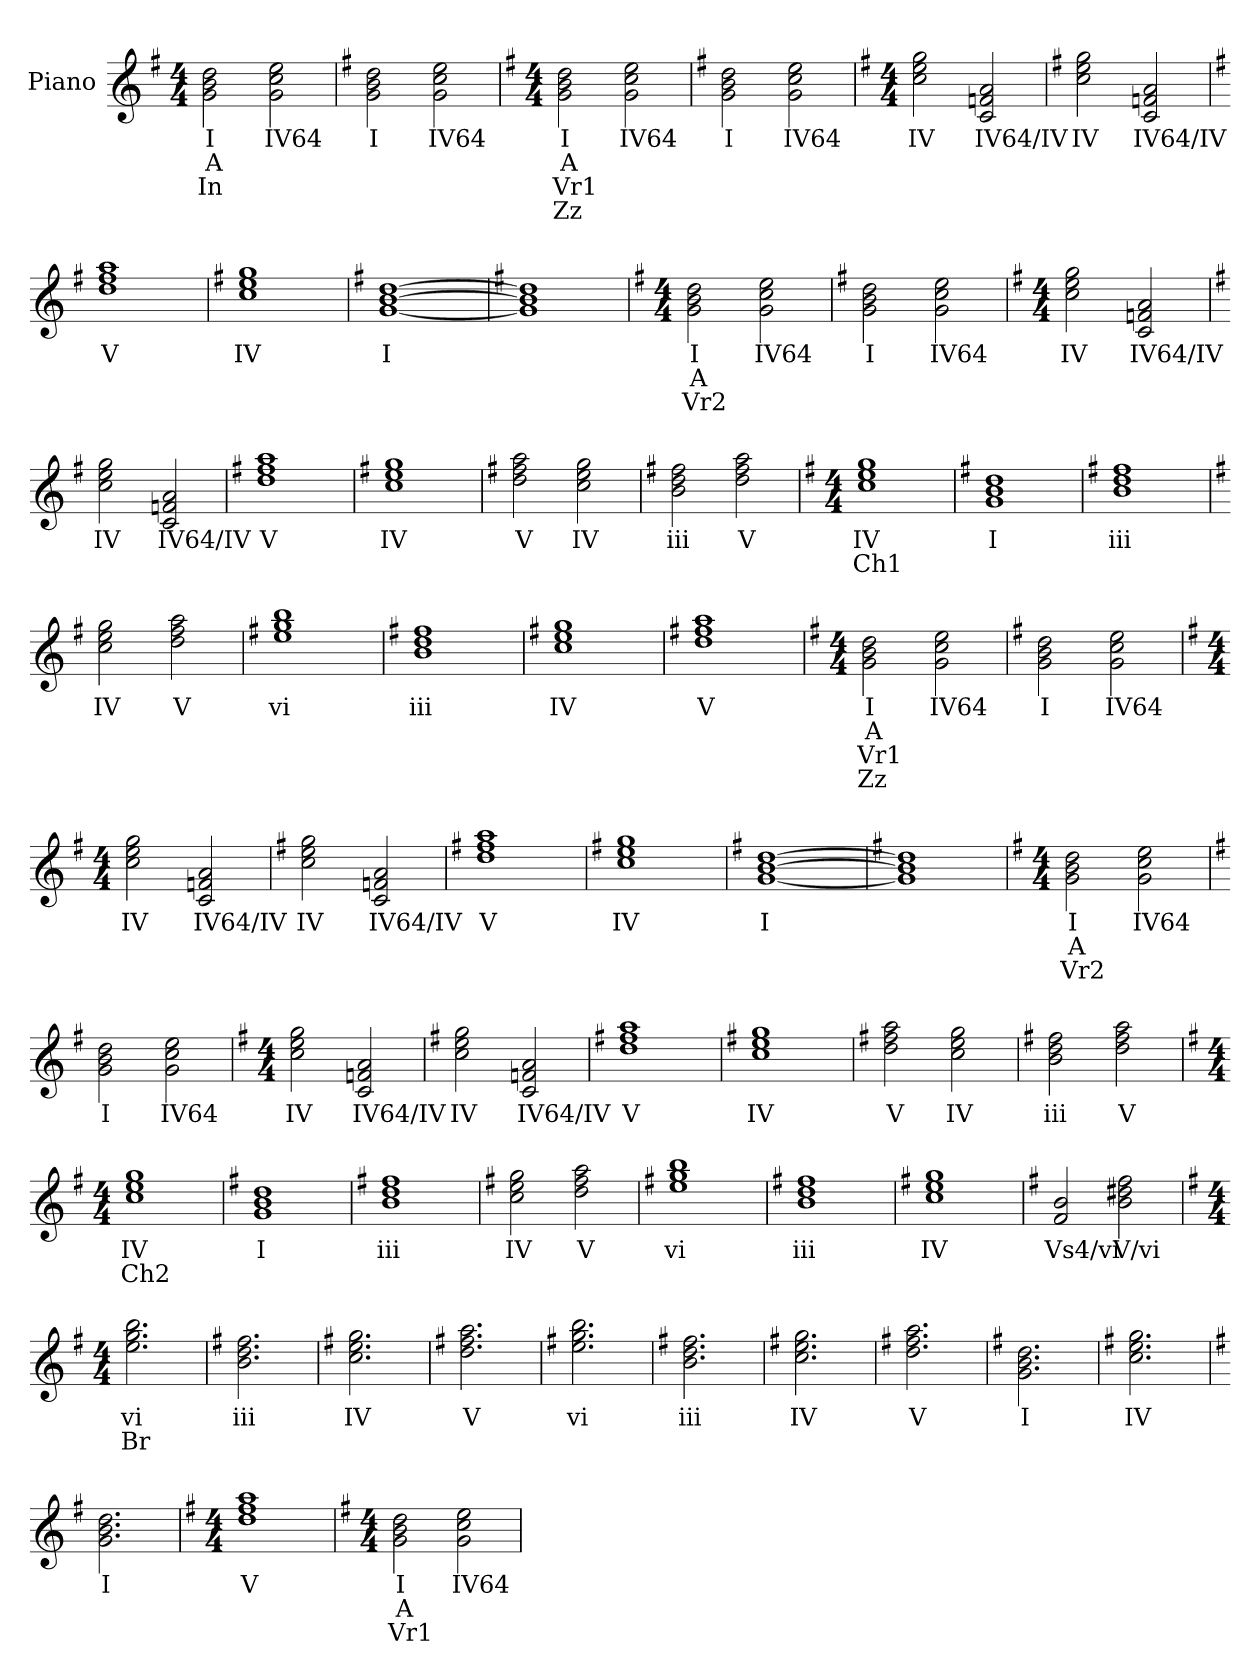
**kern	**text	**text	**text	**text
*part1	*part1	*part1	*part1	*part1
*staff1	*staff1	*staff1	*staff1	*staff1
*I"Piano	*	*	*	*
*I'Pno	*	*	*	*
*k[f#]	*	*	*	*
*G:	*	*	*	*
*M4/4	*	*	*	*
=	=	=	=	=
2g 2b 2dd	I	A	In	.
2g 2cc 2ee	IV64	.	.	.
=	=	=	=	=
*k[f#]	*	*	*	*
*G:	*	*	*	*
2g 2b 2dd	I	.	.	.
2g 2cc 2ee	IV64	.	.	.
=	=	=	=	=
*k[f#]	*	*	*	*
*G:	*	*	*	*
*M4/4	*	*	*	*
2g 2b 2dd	I	A	Vr1	Zz
2g 2cc 2ee	IV64	.	.	.
=	=	=	=	=
*k[f#]	*	*	*	*
*G:	*	*	*	*
2g 2b 2dd	I	.	.	.
2g 2cc 2ee	IV64	.	.	.
=	=	=	=	=
*k[f#]	*	*	*	*
*G:	*	*	*	*
*M4/4	*	*	*	*
2cc 2ee 2gg	IV	.	.	.
2c 2fn 2a	IV64/IV	.	.	.
=	=	=	=	=
*k[f#]	*	*	*	*
*G:	*	*	*	*
2cc 2ee 2gg	IV	.	.	.
2c 2fn 2a	IV64/IV	.	.	.
=	=	=	=	=
*k[f#]	*	*	*	*
*G:	*	*	*	*
1dd 1ff# 1aa	V	.	.	.
=	=	=	=	=
*k[f#]	*	*	*	*
*G:	*	*	*	*
1cc 1ee 1gg	IV	.	.	.
=	=	=	=	=
*k[f#]	*	*	*	*
*G:	*	*	*	*
[1g [1b [1dd	I	.	.	.
=	=	=	=	=
*k[f#]	*	*	*	*
*G:	*	*	*	*
1g] 1b] 1dd]	.	.	.	.
=	=	=	=	=
*k[f#]	*	*	*	*
*G:	*	*	*	*
*M4/4	*	*	*	*
2g 2b 2dd	I	A	Vr2	.
2g 2cc 2ee	IV64	.	.	.
=	=	=	=	=
*k[f#]	*	*	*	*
*G:	*	*	*	*
2g 2b 2dd	I	.	.	.
2g 2cc 2ee	IV64	.	.	.
=	=	=	=	=
*k[f#]	*	*	*	*
*G:	*	*	*	*
*M4/4	*	*	*	*
2cc 2ee 2gg	IV	.	.	.
2c 2fn 2a	IV64/IV	.	.	.
=	=	=	=	=
*k[f#]	*	*	*	*
*G:	*	*	*	*
2cc 2ee 2gg	IV	.	.	.
2c 2fn 2a	IV64/IV	.	.	.
=	=	=	=	=
*k[f#]	*	*	*	*
*G:	*	*	*	*
1dd 1ff# 1aa	V	.	.	.
=	=	=	=	=
*k[f#]	*	*	*	*
*G:	*	*	*	*
1cc 1ee 1gg	IV	.	.	.
=	=	=	=	=
*k[f#]	*	*	*	*
*G:	*	*	*	*
2dd 2ff# 2aa	V	.	.	.
2cc 2ee 2gg	IV	.	.	.
=	=	=	=	=
*k[f#]	*	*	*	*
*G:	*	*	*	*
2b 2dd 2ff#	iii	.	.	.
2dd 2ff# 2aa	V	.	.	.
=	=	=	=	=
*k[f#]	*	*	*	*
*G:	*	*	*	*
*M4/4	*	*	*	*
1cc 1ee 1gg	IV	Ch1	.	.
=	=	=	=	=
*k[f#]	*	*	*	*
*G:	*	*	*	*
1g 1b 1dd	I	.	.	.
=	=	=	=	=
*k[f#]	*	*	*	*
*G:	*	*	*	*
1b 1dd 1ff#	iii	.	.	.
=	=	=	=	=
*k[f#]	*	*	*	*
*G:	*	*	*	*
2cc 2ee 2gg	IV	.	.	.
2dd 2ff# 2aa	V	.	.	.
=	=	=	=	=
*k[f#]	*	*	*	*
*G:	*	*	*	*
1ee 1gg 1bb	vi	.	.	.
=	=	=	=	=
*k[f#]	*	*	*	*
*G:	*	*	*	*
1b 1dd 1ff#	iii	.	.	.
=	=	=	=	=
*k[f#]	*	*	*	*
*G:	*	*	*	*
1cc 1ee 1gg	IV	.	.	.
=	=	=	=	=
*k[f#]	*	*	*	*
*G:	*	*	*	*
1dd 1ff# 1aa	V	.	.	.
=	=	=	=	=
*k[f#]	*	*	*	*
*G:	*	*	*	*
*M4/4	*	*	*	*
2g 2b 2dd	I	A	Vr1	Zz
2g 2cc 2ee	IV64	.	.	.
=	=	=	=	=
*k[f#]	*	*	*	*
*G:	*	*	*	*
2g 2b 2dd	I	.	.	.
2g 2cc 2ee	IV64	.	.	.
=	=	=	=	=
*k[f#]	*	*	*	*
*G:	*	*	*	*
*M4/4	*	*	*	*
2cc 2ee 2gg	IV	.	.	.
2c 2fn 2a	IV64/IV	.	.	.
=	=	=	=	=
*k[f#]	*	*	*	*
*G:	*	*	*	*
2cc 2ee 2gg	IV	.	.	.
2c 2fn 2a	IV64/IV	.	.	.
=	=	=	=	=
*k[f#]	*	*	*	*
*G:	*	*	*	*
1dd 1ff# 1aa	V	.	.	.
=	=	=	=	=
*k[f#]	*	*	*	*
*G:	*	*	*	*
1cc 1ee 1gg	IV	.	.	.
=	=	=	=	=
*k[f#]	*	*	*	*
*G:	*	*	*	*
[1g [1b [1dd	I	.	.	.
=	=	=	=	=
*k[f#]	*	*	*	*
*G:	*	*	*	*
1g] 1b] 1dd]	.	.	.	.
=	=	=	=	=
*k[f#]	*	*	*	*
*G:	*	*	*	*
*M4/4	*	*	*	*
2g 2b 2dd	I	A	Vr2	.
2g 2cc 2ee	IV64	.	.	.
=	=	=	=	=
*k[f#]	*	*	*	*
*G:	*	*	*	*
2g 2b 2dd	I	.	.	.
2g 2cc 2ee	IV64	.	.	.
=	=	=	=	=
*k[f#]	*	*	*	*
*G:	*	*	*	*
*M4/4	*	*	*	*
2cc 2ee 2gg	IV	.	.	.
2c 2fn 2a	IV64/IV	.	.	.
=	=	=	=	=
*k[f#]	*	*	*	*
*G:	*	*	*	*
2cc 2ee 2gg	IV	.	.	.
2c 2fn 2a	IV64/IV	.	.	.
=	=	=	=	=
*k[f#]	*	*	*	*
*G:	*	*	*	*
1dd 1ff# 1aa	V	.	.	.
=	=	=	=	=
*k[f#]	*	*	*	*
*G:	*	*	*	*
1cc 1ee 1gg	IV	.	.	.
=	=	=	=	=
*k[f#]	*	*	*	*
*G:	*	*	*	*
2dd 2ff# 2aa	V	.	.	.
2cc 2ee 2gg	IV	.	.	.
=	=	=	=	=
*k[f#]	*	*	*	*
*G:	*	*	*	*
2b 2dd 2ff#	iii	.	.	.
2dd 2ff# 2aa	V	.	.	.
=	=	=	=	=
*k[f#]	*	*	*	*
*G:	*	*	*	*
*M4/4	*	*	*	*
1cc 1ee 1gg	IV	Ch2	.	.
=	=	=	=	=
*k[f#]	*	*	*	*
*G:	*	*	*	*
1g 1b 1dd	I	.	.	.
=	=	=	=	=
*k[f#]	*	*	*	*
*G:	*	*	*	*
1b 1dd 1ff#	iii	.	.	.
=	=	=	=	=
*k[f#]	*	*	*	*
*G:	*	*	*	*
2cc 2ee 2gg	IV	.	.	.
2dd 2ff# 2aa	V	.	.	.
=	=	=	=	=
*k[f#]	*	*	*	*
*G:	*	*	*	*
1ee 1gg 1bb	vi	.	.	.
=	=	=	=	=
*k[f#]	*	*	*	*
*G:	*	*	*	*
1b 1dd 1ff#	iii	.	.	.
=	=	=	=	=
*k[f#]	*	*	*	*
*G:	*	*	*	*
1cc 1ee 1gg	IV	.	.	.
=	=	=	=	=
*k[f#]	*	*	*	*
*G:	*	*	*	*
2f# 2b	Vs4/vi	.	.	.
2b 2dd#X 2ff#	V/vi	.	.	.
=	=	=	=	=
*k[f#]	*	*	*	*
*G:	*	*	*	*
*M4/4	*	*	*	*
2.ee 2.gg 2.bb	vi	Br	.	.
=	=	=	=	=
*k[f#]	*	*	*	*
*G:	*	*	*	*
2.b 2.dd 2.ff#	iii	.	.	.
=	=	=	=	=
*k[f#]	*	*	*	*
*G:	*	*	*	*
2.cc 2.ee 2.gg	IV	.	.	.
=	=	=	=	=
*k[f#]	*	*	*	*
*G:	*	*	*	*
2.dd 2.ff# 2.aa	V	.	.	.
=	=	=	=	=
*k[f#]	*	*	*	*
*G:	*	*	*	*
2.ee 2.gg 2.bb	vi	.	.	.
=	=	=	=	=
*k[f#]	*	*	*	*
*G:	*	*	*	*
2.b 2.dd 2.ff#	iii	.	.	.
=	=	=	=	=
*k[f#]	*	*	*	*
*G:	*	*	*	*
2.cc 2.ee 2.gg	IV	.	.	.
=	=	=	=	=
*k[f#]	*	*	*	*
*G:	*	*	*	*
2.dd 2.ff# 2.aa	V	.	.	.
=	=	=	=	=
*k[f#]	*	*	*	*
*G:	*	*	*	*
2.g 2.b 2.dd	I	.	.	.
=	=	=	=	=
*k[f#]	*	*	*	*
*G:	*	*	*	*
2.cc 2.ee 2.gg	IV	.	.	.
=	=	=	=	=
*k[f#]	*	*	*	*
*G:	*	*	*	*
2.g 2.b 2.dd	I	.	.	.
=	=	=	=	=
*k[f#]	*	*	*	*
*G:	*	*	*	*
*M4/4	*	*	*	*
1dd 1ff# 1aa	V	.	.	.
=	=	=	=	=
*k[f#]	*	*	*	*
*G:	*	*	*	*
*M4/4	*	*	*	*
2g 2b 2dd	I	A	Vr1	.
2g 2cc 2ee	IV64	.	.	.
=	=	=	=	=
*-	*-	*-	*-	*-
